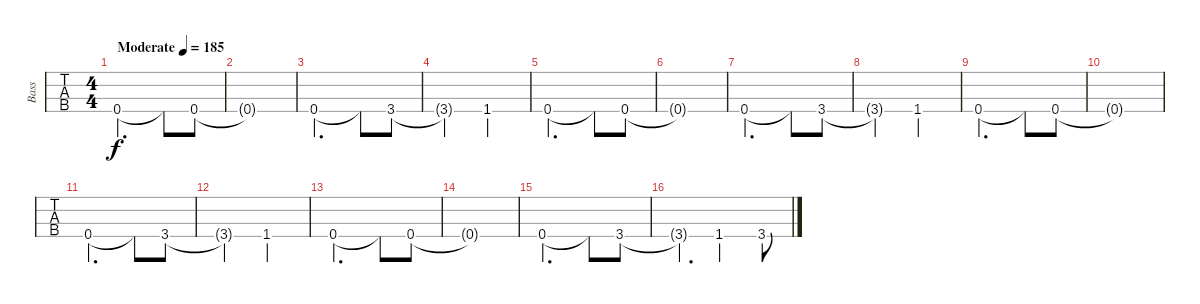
\track ("Bass" "Bass") {instrument electricbasspick}
\staff {tabs}
\tuning (G2 D2 A1 D1) {hide}
\ts (4 4)
\tempo (185 "Moderate")
\clef f4
\ks c
0.4.2{d dy f instrument electricbasspick} 0.4{t}.8 0.4.8 |
0.4{t}.1 |
0.4.2{d} 0.4{t}.8 3.4.8 |
3.4{t}.2 1.4.2 |
0.4.2{d} 0.4{t}.8 0.4.8 |
0.4{t}.1 |
0.4.2{d} 0.4{t}.8 3.4.8 |
3.4{t}.2 1.4.2 |
0.4.2{d} 0.4{t}.8 0.4.8 |
0.4{t}.1 |
0.4.2{d} 0.4{t}.8 3.4.8 |
3.4{t}.2 1.4.2 |
0.4.2{d} 0.4{t}.8 0.4.8 |
0.4{t}.1 |
0.4.2{d} 0.4{t}.8 3.4.8 |
3.4{t}.4{d} 1.4.2 3.4.8
